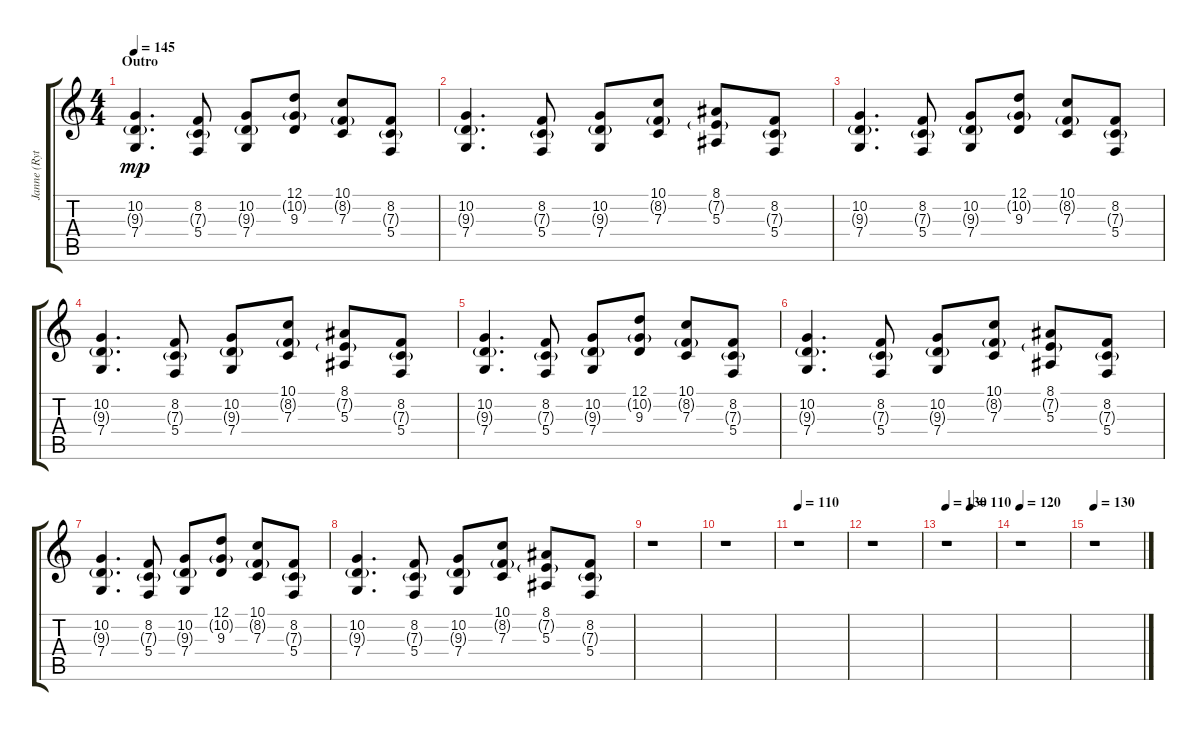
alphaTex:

\track ("Janne (Rythm I)" "Janne (Ryt") {instrument fx1rain}
\staff {score tabs}
\tuning (D4 A3 F3 C3 G2 D2) {hide}
\ts (4 4)
\section ("" "Outro")
\tempo 145
\clef g2
\ks c
(10.2 9.3{g} 7.4).4{d dy mp volume 6 balance 8 instrument choiraahs} (8.2 7.3{g} 5.4).8 (10.2 9.3{g} 7.4).8 (12.1 10.2{g} 9.3).8 (10.1 8.2{g} 7.3).8 (8.2 7.3{g} 5.4).8 |
(10.2 9.3{g} 7.4).4{d} (8.2 7.3{g} 5.4).8 (10.2 9.3{g} 7.4).8 (10.1 8.2{g} 7.3).8 (8.1 7.2{g} 5.3).8 (8.2 7.3{g} 5.4).8 |
(10.2 9.3{g} 7.4).4{d} (8.2 7.3{g} 5.4).8 (10.2 9.3{g} 7.4).8 (12.1 10.2{g} 9.3).8 (10.1 8.2{g} 7.3).8 (8.2 7.3{g} 5.4).8 |
(10.2 9.3{g} 7.4).4{d} (8.2 7.3{g} 5.4).8 (10.2 9.3{g} 7.4).8 (10.1 8.2{g} 7.3).8 (8.1 7.2{g} 5.3).8 (8.2 7.3{g} 5.4).8 |
(10.2 9.3{g} 7.4).4{d volume 7} (8.2 7.3{g} 5.4).8 (10.2 9.3{g} 7.4).8 (12.1 10.2{g} 9.3).8 (10.1 8.2{g} 7.3).8 (8.2 7.3{g} 5.4).8 |
(10.2 9.3{g} 7.4).4{d} (8.2 7.3{g} 5.4).8 (10.2 9.3{g} 7.4).8 (10.1 8.2{g} 7.3).8 (8.1 7.2{g} 5.3).8 (8.2 7.3{g} 5.4).8 |
(10.2 9.3{g} 7.4).4{d} (8.2 7.3{g} 5.4).8 (10.2 9.3{g} 7.4).8 (12.1 10.2{g} 9.3).8 (10.1 8.2{g} 7.3).8 (8.2 7.3{g} 5.4).8 |
(10.2 9.3{g} 7.4).4{d} (8.2 7.3{g} 5.4).8 (10.2 9.3{g} 7.4).8 (10.1 8.2{g} 7.3).8 (8.1 7.2{g} 5.3).8 (8.2 7.3{g} 5.4).8 |
r.1 |
r.1 |
\tempo 110
r.1 |
r.1 |
\tempo 130
\tempo (110 0.5)
r.1 |
\tempo 120
r.1 |
\tempo 130
r.1
